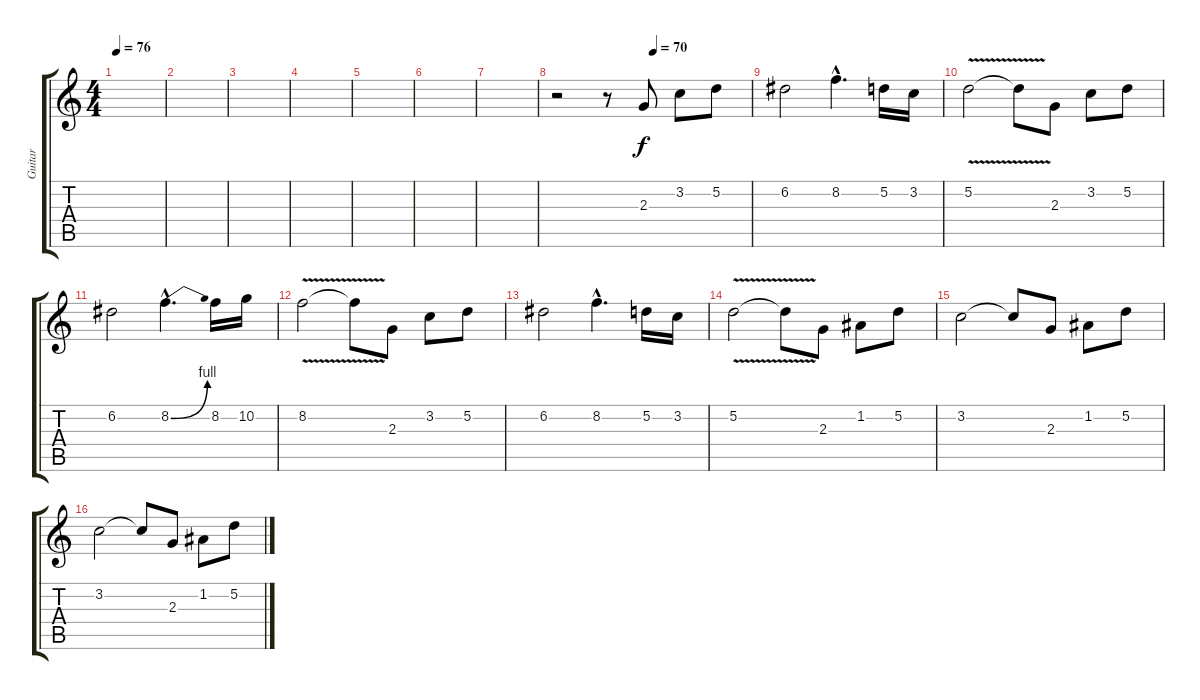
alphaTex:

\track ("Guitar" "Guitar") {instrument distortionguitar}
\staff {score tabs}
\tuning (D4 A3 F3 C3 G2 C2) {hide}
\ts (4 4)
\tempo 76
\clef g2
\ks c
|
|
|
|
|
|
|
\tempo (70 0.5)
r.2 r.8 2.3.8{volume 16} 3.2.8 5.2.8 |
6.2.2 8.2{hac}.4{d} 5.2.16 3.2.16 |
5.2{v}.2 5.2{t}.8 2.3.8 3.2.8 5.2.8 |
6.2.2 8.2{be (bend 0 0 60 4) hac}.4{d} 8.2.16 10.2.16 |
8.2{v}.2 8.2{t}.8 2.3.8 3.2.8 5.2.8 |
6.2.2 8.2{hac}.4{d} 5.2.16 3.2.16 |
5.2{v}.2 5.2{t}.8 2.3.8 1.2.8 5.2.8 |
3.2.2 3.2{t}.8 2.3.8 1.2.8 5.2.8 |
3.2.2 3.2{t}.8 2.3.8 1.2.8 5.2.8
